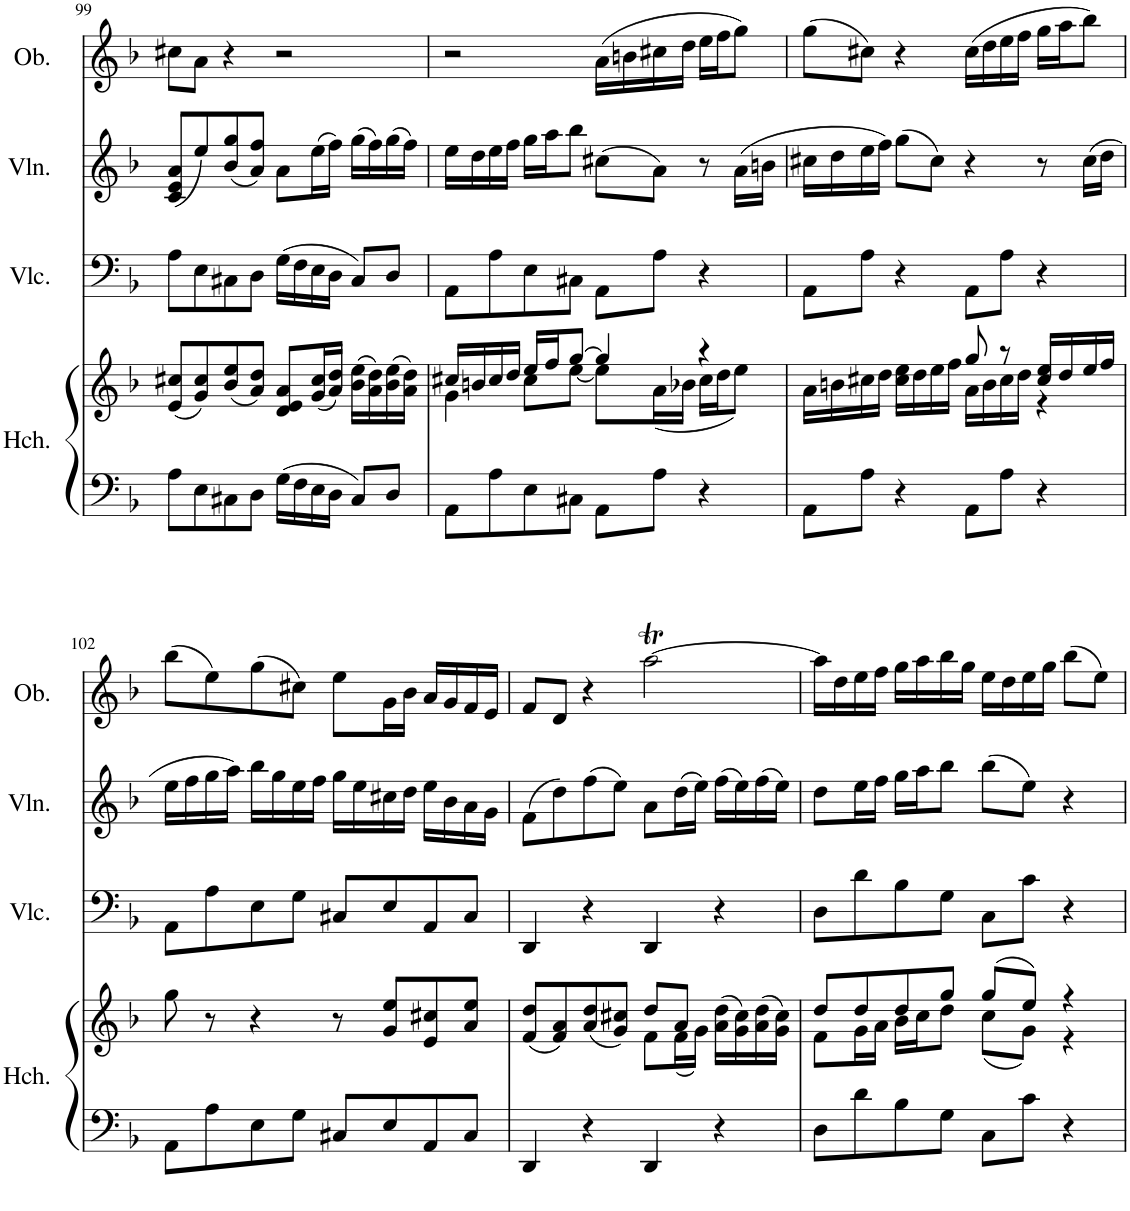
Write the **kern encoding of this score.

**kern	**kern	**kern	**kern	**kern
*part4	*part4	*part3	*part2	*part1
*staff5	*staff4	*staff3	*staff2	*staff1
*I"Harpsichord	*	*I"Violoncello	*I"Violin	*I"Oboe
*I'Hch.	*	*I'Vlc.	*I'Vln.	*I'Ob.
!!LO:PB:g=z
*clefF4	*clefG2	*clefF4	*clefG2	*clefG2
*k[b-]	*k[b-]	*k[b-]	*k[b-]	*k[b-]
*M4/4	*M4/4	*M4/4	*M4/4	*M4/4
*met(c)	*met(c)	*met(c)	*met(c)	*met(c)
=99	=99	=99	=99	=99
8A\L	(8e/ 8cc#X/L	8A\L	(8c/ 8e/ 8a/L	8cc#X\L
8E\	8g/ 8cc#/)	8E\	8ee/)	8a\J
8C#X\	(8b-/ 8ee/	8C#X\	(8b-/ 8gg/	4r
8D\J	8a/ 8dd/J)	8D\J	8a/ 8ff/J)	.
16G\LL	8d/ 8e/ 8a/L	(16G\LL	8a\L	2r
16F\	.	16F\	.	.
16E\	(16g/ 16cc#/L	16E\	(16ee\L	.
16D\JJ	16a/ 16dd/JJ)	16D\JJ	16ff\JJ)	.
8C#/L	(16b-\ 16ee\LL	8C#/L)	(16gg\LL	.
.	16a\ 16dd\)	.	16ff\)	.
8D/J	(16b-\ 16ee\	8D/J	(16gg\	.
.	16a\ 16dd\JJ)	.	16ff\JJ)	.
=100	=100	=100	=100	=100
*	*^	*	*	*
8AA\L	16cc#X/LL	4g\	8AA\L	16ee\LL	2r
.	16bn/	.	.	16dd\	.
8A\	16cc#/	.	8A\	16ee\	.
.	16dd/JJ	.	.	16ff\JJ	.
8E\	16ee/LL	8cc#\L	8E\	16gg\LL	.
.	16ff/J	.	.	16aa\J	.
8C#X\J	[8gg/J	[8ee\J	8C#X\J	8bb-\J	.
8AA\L	4gg/]	8ee\L]	8AA\L	(8cc#X\L	(16a\LL
.	.	.	.	.	16bn\
8A\J	.	(16a\L	8A\J	8a\J)	16cc#X\
.	.	16b-X\JJ	.	.	16dd\JJ
4r	4r	16cc#\LL	4r	8r	16ee\LL
.	.	16dd\J	.	.	16ff\J
.	.	8ee\J)	.	(16a\LL	8gg\J)
.	.	.	.	16bn\JJ	.
=101	=101	=101	=101	=101	=101
8AA\L	16a\LL	2ryy	8AA\L	16cc#X\LL	(8gg\L
.	16bn\	.	.	16dd\	.
8A\J	16cc#X\	.	8A\J	16ee\	8cc#X\J)
.	16dd\JJ	.	.	16ff\JJ)	.
4r	16cc#\ 16ee\LL	.	4r	(8gg\L	4r
.	16dd\	.	.	.	.
.	16ee\	.	.	8cc#\J)	.
.	16ff\JJ	.	.	.	.
8AA\L	8gg/	16a\LL	8AA\L	4r	(16cc#\LL
.	.	16b\	.	.	16dd\
8A\J	8r	16cc#\	8A\J	.	16ee\
.	.	16dd\JJ	.	.	16ff\JJ
4r	16cc#/ 16ee/LL	4r	4r	8r	16gg\LL
.	16dd/	.	.	.	16aa\J
.	16ee/	.	.	(16cc#\LL	8bb-\J)
.	16ff/JJ	.	.	16dd\JJ	.
*	*v	*v	*	*	*
!!LO:LB:g=z
=102	=102	=102	=102	=102
8AA\L	8gg\	8AA\L	16ee\LL	(8bb-\L
.	.	.	16ff\	.
8A\	8r	8A\	16gg\	8ee\)
.	.	.	16aa\JJ)	.
8E\	4r	8E\	16bb-\LL	(8gg\
.	.	.	16gg\	.
8G\J	.	8G\J	16ee\	8cc#X\J)
.	.	.	16ff\JJ	.
8C#X/L	8r	8C#X/L	16gg\LL	8ee\L
.	.	.	16ee\	.
8E/	8g/ 8ee/L	8E/	16cc#X\	16g\L
.	.	.	16dd\JJ	16b-\JJ
8AA/	8e/ 8cc#X/	8AA/	16ee\LL	16a/LL
.	.	.	16b-\	16g/
8C#/J	8a/ 8ee/J	8C#/J	16a\	16f/
.	.	.	16g\JJ	16e/JJ
=103	=103	=103	=103	=103
*	*^	*	*	*
4DD/	(8f/ 8dd/L	2ryy	4DD/	(8f\L	8f/L
.	8f/ 8a/)	.	.	8dd\)	8d/J
4r	(8a/ 8dd/	.	4r	(8ff\	4r
.	8g/ 8cc#X/J)	.	.	8ee\J)	.
4DD/	8dd/L	8f\L	4DD/	8a\L	[2aat\
.	8a/J	(16f\L	.	(16dd\L	.
.	.	16g\JJ)	.	16ee\JJ)	.
4r	(16a\ 16dd\LL	4ryy	4r	(16ff\LL	.
.	16g\ 16cc#\)	.	.	16ee\)	.
.	(16a\ 16dd\	.	.	(16ff\	.
.	16g\ 16cc#\JJ)	.	.	16ee\JJ)	.
=104	=104	=104	=104	=104	=104
8D\L	8dd/L	8f\L	8D\L	8dd\L	16aa\LL]
.	.	.	.	.	16dd\
8d\	8dd/	16g\L	8d\	16ee\L	16ee\
.	.	16a\JJ	.	16ff\JJ	16ff\JJ
8B-\	8dd/	16b-\LL	8B-\	16gg\LL	16gg\LL
.	.	16cc\J	.	16aa\J	16aa\
8G\J	8gg/J	8dd\J	8G\J	8bb-\J	16bb-\
.	.	.	.	.	16gg\JJ
8C\L	(8gg/L	(8cc\L	8C\L	(8bb-\L	16ee\LL
.	.	.	.	.	16dd\
8c\J	8ee/J)	8g\J)	8c\J	8ee\J)	16ee\
.	.	.	.	.	16gg\JJ
4r	4r	4r	4r	4r	(8bb-\L
.	.	.	.	.	8ee\J)
*	*v	*v	*	*	*
=	=	=	=	=
*-	*-	*-	*-	*-
